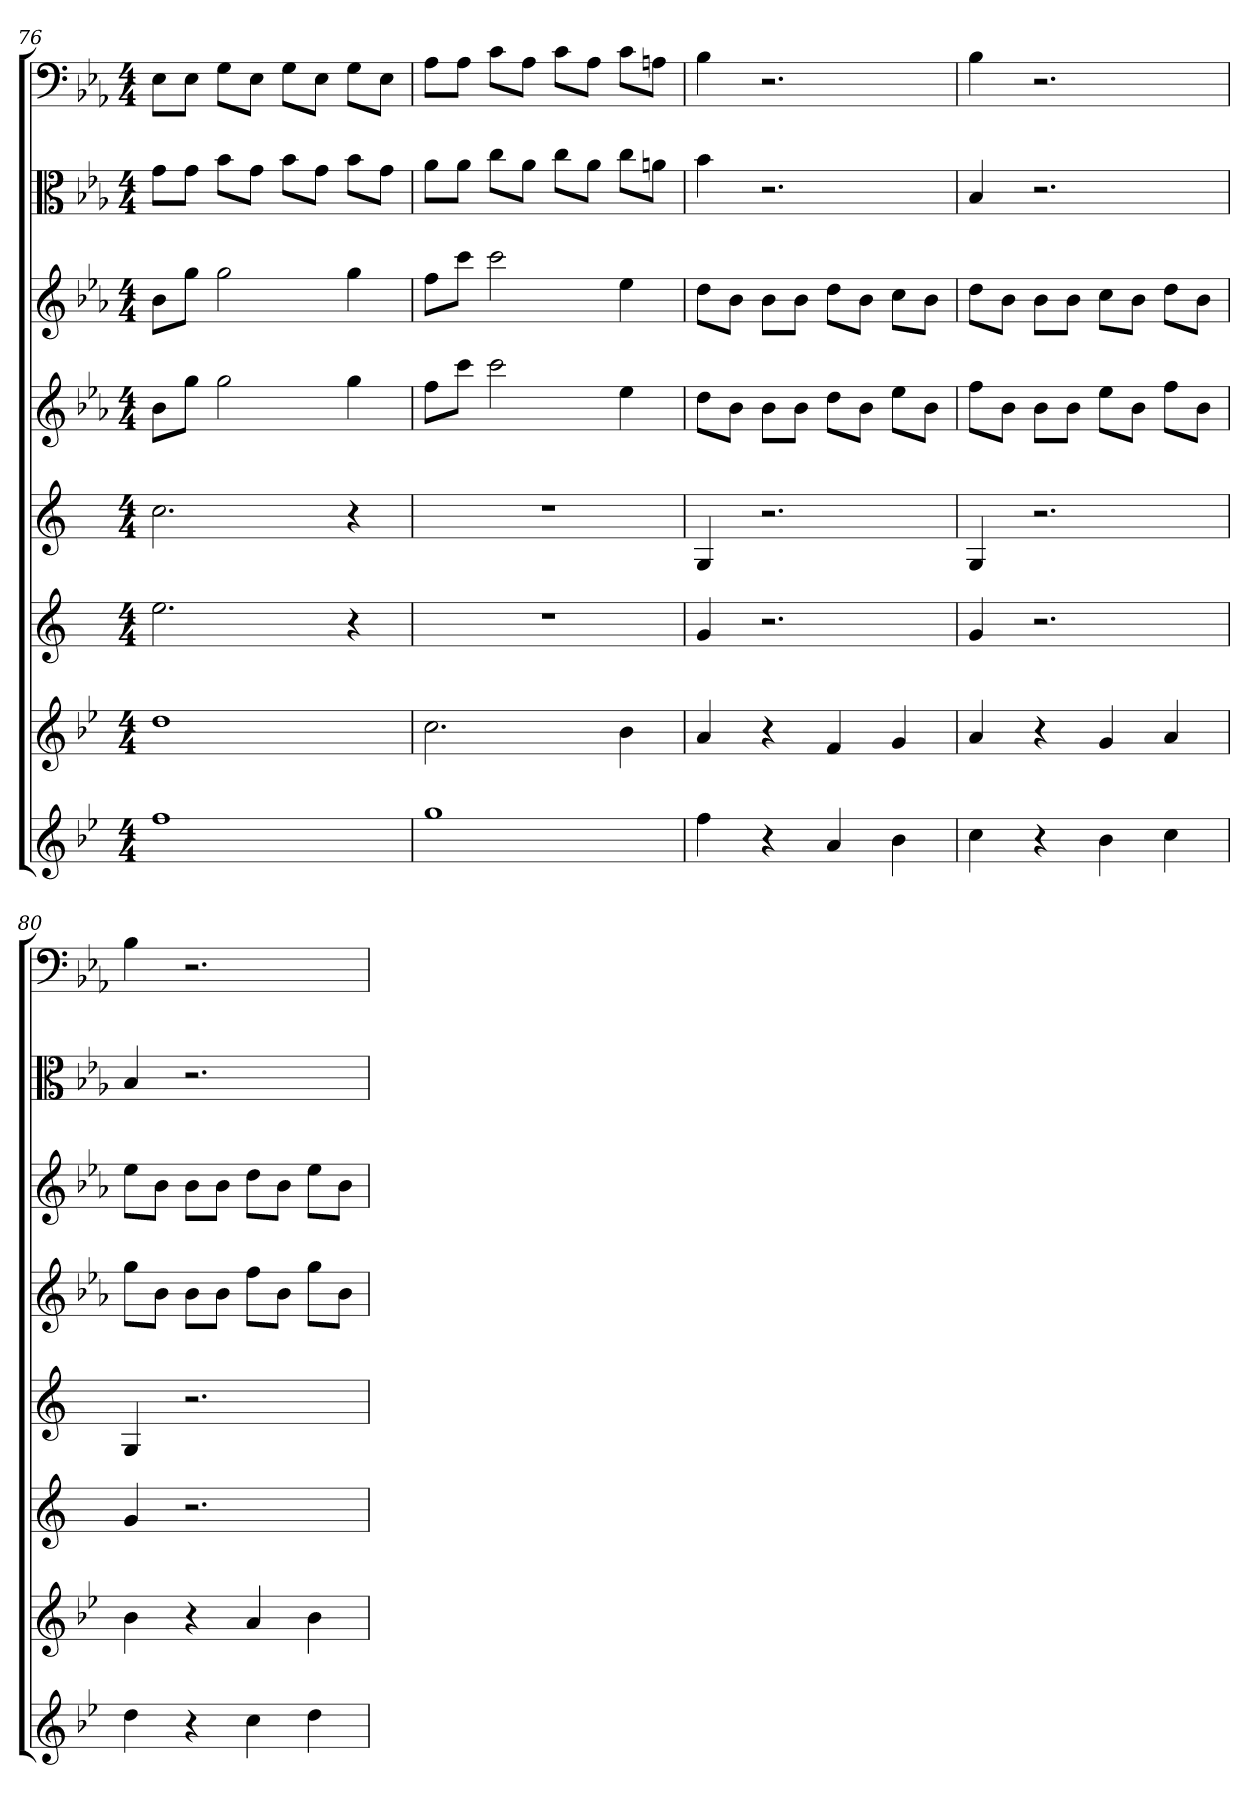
**kern	**kern	**kern	**kern	**kern	**kern	**kern	**kern
*part8	*part7	*part6	*part5	*part4	*part3	*part2	*part1
*staff8	*staff7	*staff6	*staff5	*staff4	*staff3	*staff2	*staff1
*	*	*	*	*	*	*clefC3	*clefF4
*k[b-e-]	*k[b-e-]	*k[]	*k[]	*k[b-e-a-]	*k[b-e-a-]	*k[b-e-a-]	*k[b-e-a-]
*M4/4	*M4/4	*M4/4	*M4/4	*M4/4	*M4/4	*M4/4	*M4/4
=76	=76	=76	=76	=76	=76	=76	=76
1ff	1dd	2.ee	2.cc	8b-L	8b-L	8g\L	8E-\L
.	.	.	.	8ggJ	8ggJ	8g\J	8E-\J
.	.	.	.	2gg	2gg	8b-\L	8G\L
.	.	.	.	.	.	8g\J	8E-\J
.	.	.	.	.	.	8b-\L	8G\L
.	.	.	.	.	.	8g\J	8E-\J
.	.	4r	4r	4gg	4gg	8b-\L	8G\L
.	.	.	.	.	.	8g\J	8E-\J
=77	=77	=77	=77	=77	=77	=77	=77
1gg	2.cc	1r	1r	8ffL	8ffL	8a-\L	8A-\L
.	.	.	.	8cccJ	8cccJ	8a-\J	8A-\J
.	.	.	.	2ccc	2ccc	8cc\L	8c\L
.	.	.	.	.	.	8a-\J	8A-\J
.	.	.	.	.	.	8cc\L	8c\L
.	.	.	.	.	.	8a-\J	8A-\J
.	4b-	.	.	4ee-	4ee-	8cc\L	8c\L
.	.	.	.	.	.	8an\J	8An\J
=78	=78	=78	=78	=78	=78	=78	=78
4ff	4a	4g	4G	8ddL	8ddL	4b-	4B-
.	.	.	.	8b-J	8b-J	.	.
4r	4r	2.r	2.r	8b-L	8b-L	2.r	2.r
.	.	.	.	8b-J	8b-J	.	.
4a	4f	.	.	8ddL	8ddL	.	.
.	.	.	.	8b-J	8b-J	.	.
4b-	4g	.	.	8ee-L	8ccL	.	.
.	.	.	.	8b-J	8b-J	.	.
=79	=79	=79	=79	=79	=79	=79	=79
4cc	4a	4g	4G	8ffL	8ddL	4B-	4B-
.	.	.	.	8b-J	8b-J	.	.
4r	4r	2.r	2.r	8b-L	8b-L	2.r	2.r
.	.	.	.	8b-J	8b-J	.	.
4b-	4g	.	.	8ee-L	8ccL	.	.
.	.	.	.	8b-J	8b-J	.	.
4cc	4a	.	.	8ffL	8ddL	.	.
.	.	.	.	8b-J	8b-J	.	.
=80	=80	=80	=80	=80	=80	=80	=80
4dd	4b-	4g	4G	8ggL	8ee-L	4B-	4B-
.	.	.	.	8b-J	8b-J	.	.
4r	4r	2.r	2.r	8b-L	8b-L	2.r	2.r
.	.	.	.	8b-J	8b-J	.	.
4cc	4a	.	.	8ffL	8ddL	.	.
.	.	.	.	8b-J	8b-J	.	.
4dd	4b-	.	.	8ggL	8ee-L	.	.
.	.	.	.	8b-J	8b-J	.	.
=	=	=	=	=	=	=	=
*-	*-	*-	*-	*-	*-	*-	*-
